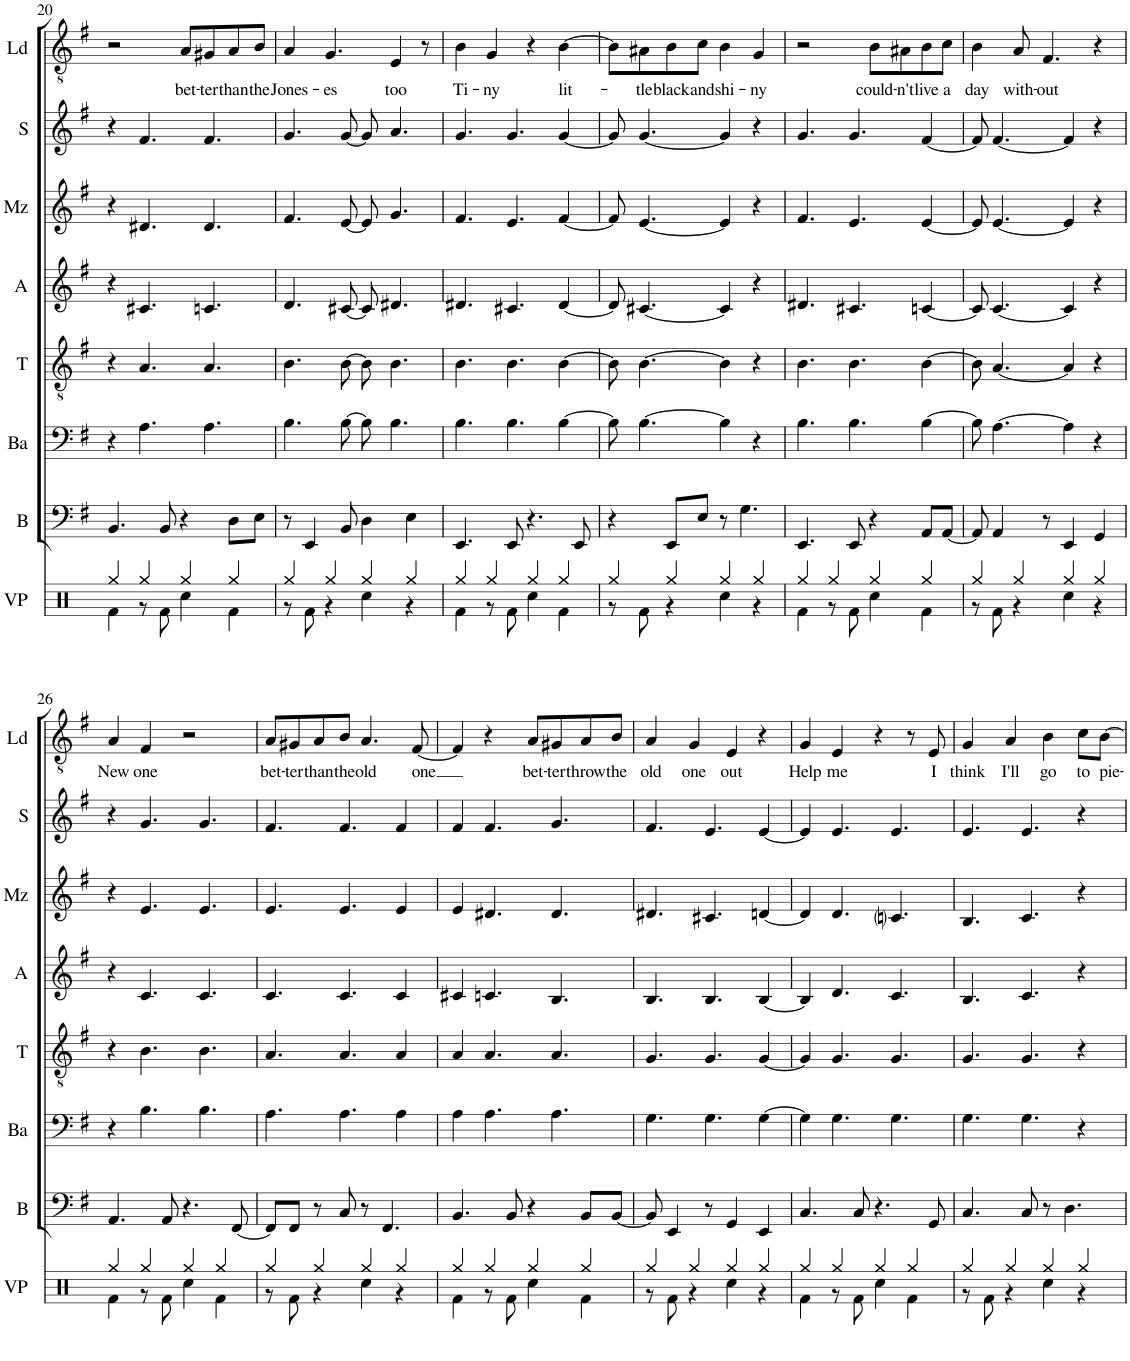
**kern	**kern	**kern	**kern	**kern	**kern	**kern	**kern	**text
*part8	*part7	*part6	*part5	*part4	*part3	*part2	*part1	*part1
*staff8	*staff7	*staff6	*staff5	*staff4	*staff3	*staff2	*staff1	*staff1
*I"Vocal Percussion	*I"Bass	*I"Baritone	*I"Tenor	*I"Alto	*I"Mezzo	*I"Soprano	*I"Lead	*
*I'VP	*I'B	*I'Ba	*I'T	*I'A	*I'Mz	*I'S	*I'Ld	*
!!LO:PB:g=z
*clefX	*clefF4	*clefF4	*clefGv2	*clefG2	*clefG2	*clefG2	*clefGv2	*
*k[]	*k[f#]	*k[f#]	*k[f#]	*k[f#]	*k[f#]	*k[f#]	*k[f#]	*
*M4/4	*M4/4	*M4/4	*M4/4	*M4/4	*M4/4	*M4/4	*M4/4	*
=20	=20	=20	=20	=20	=20	=20	=20	=20
*^	*	*	*	*	*	*	*	*
4Rgg/	4Rf\	4.BB/	4r	4r	4r	4r	4r	2r	.
4Rgg/	8r	.	4.A\	4.A/	4.c#X/	4.d#X/	4.f#/	.	.
.	8Rf\	8BB/	.	.	.	.	.	.	.
!	!	!	!	!	!	!	!	!	!LO:LY:b
4Rgg/	4Rcc\	4r	.	.	.	.	.	8A/L	bet-
!	!	!	!	!	!	!	!	!	!LO:LY:b
.	.	.	4.A\	4.A/	4.cn/	4.d#/	4.f#/	8G#X/	-ter
!	!	!	!	!	!	!	!	!	!LO:LY:b
4Rgg/	4Rf\	8D\L	.	.	.	.	.	8A/	than
!	!	!	!	!	!	!	!	!	!LO:LY:b
.	.	8E\J	.	.	.	.	.	8B/J	the
=21	=21	=21	=21	=21	=21	=21	=21	=21	=21
!	!	!	!	!	!	!	!	!	!LO:LY:b
4Rgg/	8r	8r	4.B\	4.B\	4.d/	4.f#/	4.g/	4A/	Jones-
.	8Rf\	4EE/	.	.	.	.	.	.	.
!	!	!	!	!	!	!	!	!	!LO:LY:b
4Rgg/	4r	.	.	.	.	.	.	4.G/	-es
.	.	8BB/	[8B\	[8B\	[8c#X/	[8e/	[8g/	.	.
4Rgg/	4Rcc\	4D\	8B\]	8B\]	8c#/]	8e/]	8g/]	.	.
!	!	!	!	!	!	!	!	!	!LO:LY:b
.	.	.	4.B\	4.B\	4.d#X/	4.g/	4.a/	4E/	too
4Rgg/	4r	4E\	.	.	.	.	.	.	.
.	.	.	.	.	.	.	.	8r	.
=22	=22	=22	=22	=22	=22	=22	=22	=22	=22
!	!	!	!	!	!	!	!	!	!LO:LY:b
4Rgg/	4Rf\	4.EE/	4.B\	4.B\	4.d#X/	4.f#/	4.g/	4B\	Ti-
!	!	!	!	!	!	!	!	!	!LO:LY:b
4Rgg/	8r	.	.	.	.	.	.	4G/	-ny
.	8Rf\	8EE/	4.B\	4.B\	4.c#X/	4.e/	4.g/	.	.
4Rgg/	4Rcc\	4.r	.	.	.	.	.	4r	.
!	!	!	!	!	!	!	!	!	!LO:LY:b
4Rgg/	4Rf\	.	[4B\	[4B\	[4d#/	[4f#/	[4g/	[4B\	lit-
.	.	8EE/	.	.	.	.	.	.	.
=23	=23	=23	=23	=23	=23	=23	=23	=23	=23
4Rgg/	8r	4r	8B\]	8B\]	8d#/]	8f#/]	8g/]	8B\L]	.
!	!	!	!	!	!	!	!	!	!LO:LY:b
.	8Rf\	.	[4.B\	[4.B\	[<4.c#X/	[4.e/	[4.g/	8A#X\	-tle
!	!	!	!	!	!	!	!	!	!LO:LY:b
4Rgg/	4r	8EE/L	.	.	.	.	.	8B\	black
!	!	!	!	!	!	!	!	!	!LO:LY:b
.	.	8E/J	.	.	.	.	.	8c\J	and
!	!	!	!	!	!	!	!	!	!LO:LY:b
4Rgg/	4Rcc\	8r	4B\]	4B\]	4c#/]	4e/]	4g/]	4B\	shi-
.	.	4.G\	.	.	.	.	.	.	.
!	!	!	!	!	!	!	!	!	!LO:LY:b
4Rgg/	4r	.	4r	4r	4r	4r	4r	4G/	-ny
=24	=24	=24	=24	=24	=24	=24	=24	=24	=24
4Rgg/	4Rf\	4.EE/	4.B\	4.B\	4.d#X/	4.f#/	4.g/	2r	.
4Rgg/	8r	.	.	.	.	.	.	.	.
.	8Rf\	8EE/	4.B\	4.B\	4.c#X/	4.e/	4.g/	.	.
!	!	!	!	!	!	!	!	!	!LO:LY:b
4Rgg/	4Rcc\	4r	.	.	.	.	.	8B\L	could-
!	!	!	!	!	!	!	!	!	!LO:LY:b
.	.	.	.	.	.	.	.	8A#X\	-n't
!	!	!	!	!	!	!	!	!	!LO:LY:b
4Rgg/	4Rf\	8AA/L	[4B\	[4B\	[4cn/	[4e/	[4f#/	8B\	live
!	!	!	!	!	!	!	!	!	!LO:LY:b
.	.	[8AA/J	.	.	.	.	.	8c\J	a
=25	=25	=25	=25	=25	=25	=25	=25	=25	=25
!	!	!	!	!	!	!	!	!	!LO:LY:b
4Rgg/	8r	8AA/]	8B\]	8B\]	8c/]	8e/]	8f#/]	4B\	day
.	8Rf\	4AA/	[4.A\	[4.A/	[<4.c/	[4.e/	[4.f#/	.	.
!	!	!	!	!	!	!	!	!	!LO:LY:b
4Rgg/	4r	.	.	.	.	.	.	8A/	with-
!	!	!	!	!	!	!	!	!	!LO:LY:b
.	.	8r	.	.	.	.	.	4.F#/	out
4Rgg/	4Rcc\	4EE/	4A\]	4A/]	4c/]	4e/]	4f#/]	.	.
4Rgg/	4r	4GG/	4r	4r	4r	4r	4r	4r	.
!!LO:LB:g=z
=26	=26	=26	=26	=26	=26	=26	=26	=26	=26
!	!	!	!	!	!	!	!	!	!LO:LY:b
4Rgg/	4Rf\	4.AA/	4r	4r	4r	4r	4r	4A/	New
!	!	!	!	!	!	!	!	!	!LO:LY:b
4Rgg/	8r	.	4.B\	4.B\	4.c/	4.e/	4.g/	4F#/	one
.	8Rf\	8AA/	.	.	.	.	.	.	.
4Rgg/	4Rcc\	4.r	.	.	.	.	.	2r	.
.	.	.	4.B\	4.B\	4.c/	4.e/	4.g/	.	.
4Rgg/	4Rf\	.	.	.	.	.	.	.	.
.	.	[8FF#/	.	.	.	.	.	.	.
=27	=27	=27	=27	=27	=27	=27	=27	=27	=27
!	!	!	!	!	!	!	!	!	!LO:LY:b
4Rgg/	8r	8FF#/L]	4.A\	4.A/	4.c/	4.e/	4.f#/	8A/L	bet-
!	!	!	!	!	!	!	!	!	!LO:LY:b
.	8Rf\	8FF#/J	.	.	.	.	.	8G#X/	-ter
!	!	!	!	!	!	!	!	!	!LO:LY:b
4Rgg/	4r	8r	.	.	.	.	.	8A/	than
!	!	!	!	!	!	!	!	!	!LO:LY:b
.	.	8C/	4.A\	4.A/	4.c/	4.e/	4.f#/	8B/J	the
!	!	!	!	!	!	!	!	!	!LO:LY:b
4Rgg/	4Rcc\	8r	.	.	.	.	.	4.A/	old
.	.	4.FF#/	.	.	.	.	.	.	.
4Rgg/	4r	.	4A\	4A/	4c/	4e/	4f#/	.	.
!	!	!	!	!	!	!	!	!	!LO:LY:b
.	.	.	.	.	.	.	.	[8F#/	one
=28	=28	=28	=28	=28	=28	=28	=28	=28	=28
4Rgg/	4Rf\	4.BB/	4A\	4A/	4c#X/	4e/	4f#/	4F#/]	.
4Rgg/	8r	.	4.A\	4.A/	4.cn/	4.d#X/	4.f#/	4r	.
.	8Rf\	8BB/	.	.	.	.	.	.	.
!	!	!	!	!	!	!	!	!	!LO:LY:b
4Rgg/	4Rcc\	4r	.	.	.	.	.	8A/L	bet-
!	!	!	!	!	!	!	!	!	!LO:LY:b
.	.	.	4.A\	4.A/	4.B/	4.d#/	4.g/	8G#X/	-ter
!	!	!	!	!	!	!	!	!	!LO:LY:b
4Rgg/	4Rf\	8BB/L	.	.	.	.	.	8A/	throw
!	!	!	!	!	!	!	!	!	!LO:LY:b
.	.	[8BB/J	.	.	.	.	.	8B/J	the
=29	=29	=29	=29	=29	=29	=29	=29	=29	=29
!	!	!	!	!	!	!	!	!	!LO:LY:b
4Rgg/	8r	8BB/]	4.G\	4.G/	4.B/	4.d#X/	4.f#/	4A/	old
.	8Rf\	4EE/	.	.	.	.	.	.	.
!	!	!	!	!	!	!	!	!	!LO:LY:b
4Rgg/	4r	.	.	.	.	.	.	4G/	one
.	.	8r	4.G\	4.G/	4.B/	4.c#X/	4.e/	.	.
!	!	!	!	!	!	!	!	!	!LO:LY:b
4Rgg/	4Rcc\	4GG/	.	.	.	.	.	4E/	out
4Rgg/	4r	4EE/	[4G\	[4G/	[4B/	[4dn/	[4e/	4r	.
=30	=30	=30	=30	=30	=30	=30	=30	=30	=30
!	!	!	!	!	!	!	!	!	!LO:LY:b
4Rgg/	4Rf\	4.C/	4G\]	4G/]	4B/]	4d/]	4e/]	4G/	Help
!	!	!	!	!	!	!	!	!	!LO:LY:b
4Rgg/	8r	.	4.G\	4.G/	4.d/	4.d/	4.e/	4E/	me
.	8Rf\	8C/	.	.	.	.	.	.	.
4Rgg/	4Rcc\	4.r	.	.	.	.	.	4r	.
.	.	.	4.G\	4.G/	4.c/	4.cni/	4.e/	.	.
4Rgg/	4Rf\	.	.	.	.	.	.	8r	.
!	!	!	!	!	!	!	!	!	!LO:LY:b
.	.	8GG/	.	.	.	.	.	8E/	I
=31	=31	=31	=31	=31	=31	=31	=31	=31	=31
!	!	!	!	!	!	!	!	!	!LO:LY:b
4Rgg/	8r	4.C/	4.G\	4.G/	4.B/	4.B/	4.e/	4G/	think
.	8Rf\	.	.	.	.	.	.	.	.
!	!	!	!	!	!	!	!	!	!LO:LY:b
4Rgg/	4r	.	.	.	.	.	.	4A/	I'll
.	.	8C/	4.G\	4.G/	4.c/	4.c/	4.e/	.	.
!	!	!	!	!	!	!	!	!	!LO:LY:b
4Rgg/	4Rcc\	8r	.	.	.	.	.	4B\	go
.	.	4.D\	.	.	.	.	.	.	.
!	!	!	!	!	!	!	!	!	!LO:LY:b
4Rgg/	4r	.	4r	4r	4r	4r	4r	8c\L	to
!	!	!	!	!	!	!	!	!	!LO:LY:b
.	.	.	.	.	.	.	.	[8B\J	pie-
*v	*v	*	*	*	*	*	*	*	*
=	=	=	=	=	=	=	=	=
*-	*-	*-	*-	*-	*-	*-	*-	*-
